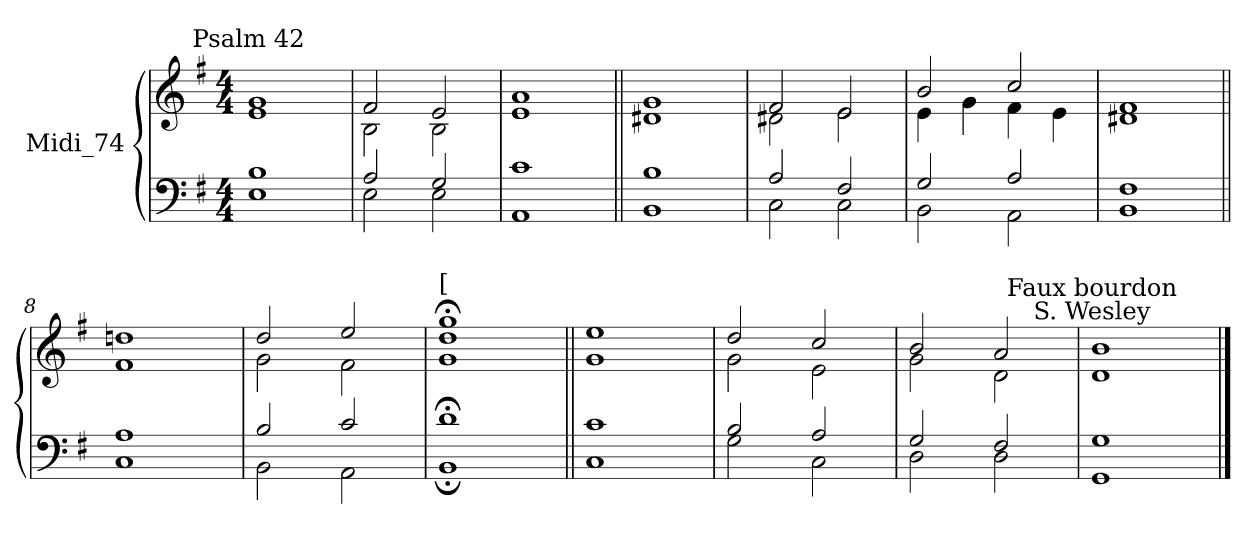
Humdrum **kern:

**kern	**kern
*part2	*part1
*staff2	*staff1
*I"Midi_74	*I"Midi_74
*clefF4	*clefG2
*k[f#]	*k[f#]
*G:	*G:
*M4/4	*M4/4
=1	=1
*^	*^
!	!	!LO:TX:a:cj:t=Psalm 42	!
1B/	1E\	1g/	1e\
=2	=2	=2	=2
2A/	2E\	2f#/	2B\
2G/	2E\	2e/	2B\
=3	=3	=3	=3
1c/	1AA\	1a/	1e\
=4||	=4||	=4||	=4||
1B/	1BB\	1g/	1d#X\
=5	=5	=5	=5
2A/	2C\	2f#/	2d#X\
2F#/	2C\	2e/	2e\
=6	=6	=6	=6
2G/	2BB\	2b/	4e\
.	.	.	4g\
2A/	2AA\	2cc/	4f#\
.	.	.	4e\
=7	=7	=7	=7
1F#/	1BB\	1f#/	1d#X\
=8||	=8||	=8||	=8||
1A/	1C\	1ddn/	1f#\
=9	=9	=9	=9
2B/	2BB\	2dd/	2g\
2c/	2AA\	2ee/	2f#\
=10	=10	=10	=10
!	!	!LO:TX:a:t=[	!
1d;</	1BB;\	1dd/;< 1gg/;<	1g\
=11||	=11||	=11||	=11||
1c/	1C\	1ee/	1g\
=12	=12	=12	=12
2B/	2G\	2dd/	2g\
2A/	2C\	2cc/	2e\
=13	=13	=13	=13
2G/	2D\	2b/	2g\
2F#/	2D\	2a/	2d\
=14	=14	=14	=14
!	!	!LO:TX:a:cj:t=Faux bourdon\nS. Wesley	!
1G/	1GG\	1b/	1d\
*v	*v	*	*
*	*v	*v
==	==
*-	*-
